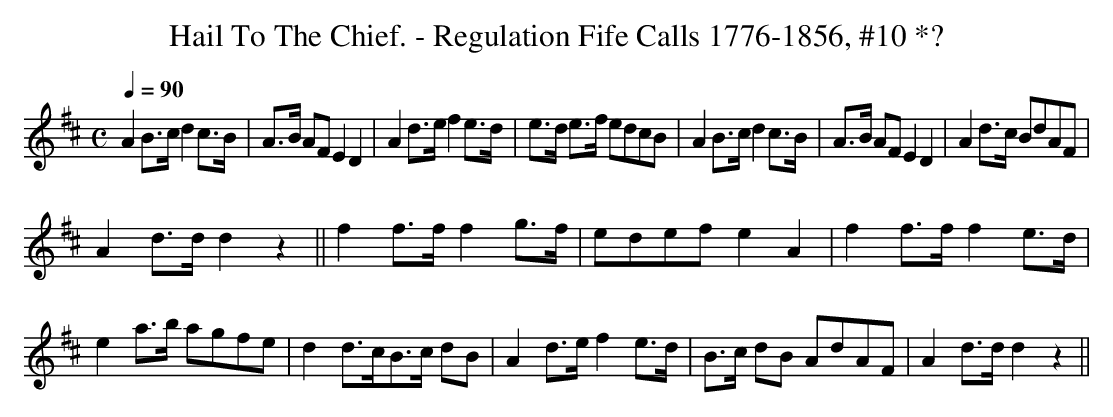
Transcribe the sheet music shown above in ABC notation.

X:1
T:Hail To The Chief. - Regulation Fife Calls 1776-1856, #10 *?
M:C
L:1/8
Q:1/4=90
K:D
A2 B>c d2 c>B|A>B AF E2 D2|A2 d>e f2 e>d|e>d e>f edcB|A2 B>c d2 c>B|A>B AF E2 D2|A2 d>c BdAF|
A2 d>d d2 z2||f2 f>f f2 g>f|edef e2 A2|f2 f>f f2 e>d|e2 a>b agfe|d2 d>cB>c dB|A2 d>e f2 e>d|B>c dB AdAF|A2 d>d d2 z2||
